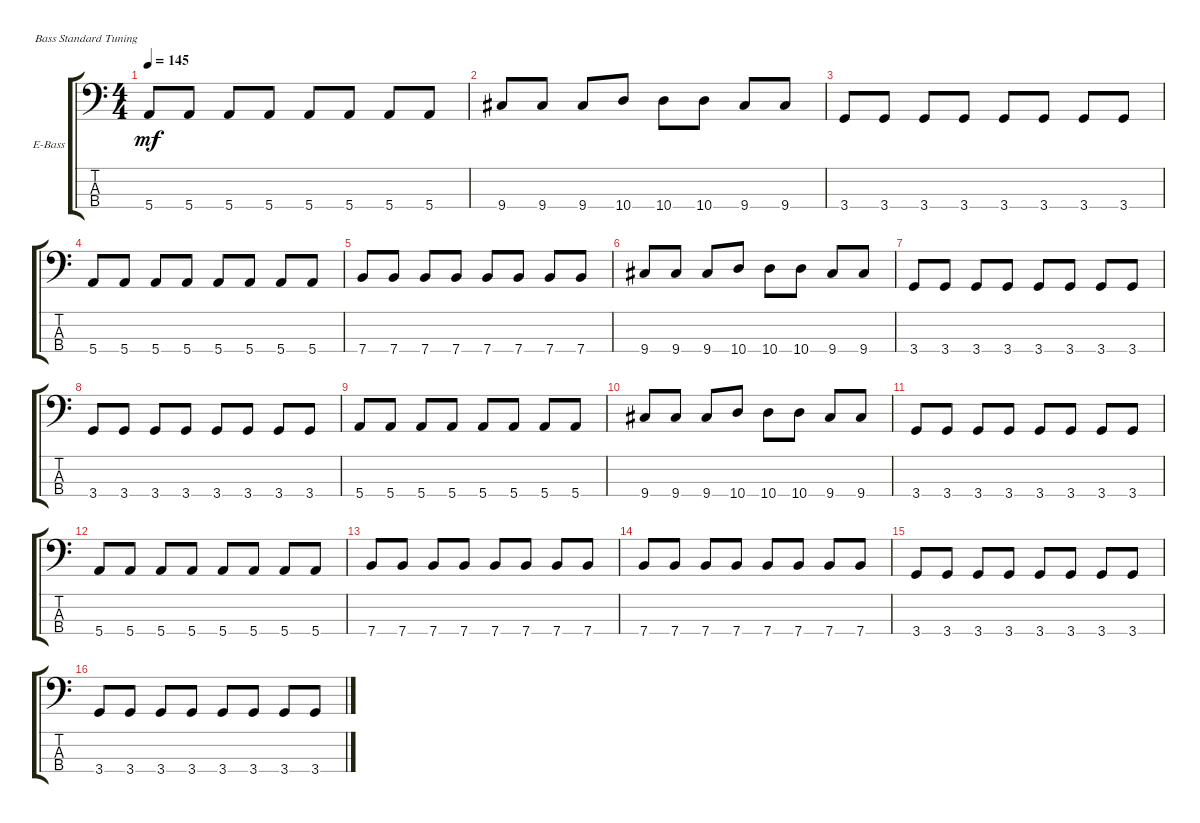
\defaultSystemsLayout 4
\bracketExtendMode groupsimilarinstruments
\firstSystemTrackNameOrientation horizontal
\otherSystemsTrackNameOrientation horizontal
\track ("Electric Bass" "E-Bass") {instrument electricbassfinger}
\staff {score tabs}
\tuning (G2 D2 A1 E1)
\ts (4 4)
\tempo 145
\clef f4
\ks c
5.4.8{dy mf} 5.4.8 5.4.8 5.4.8 5.4.8 5.4.8 5.4.8 5.4.8 |
9.4.8 9.4.8 9.4.8 10.4.8 10.4.8 10.4.8 9.4.8 9.4.8 |
3.4.8 3.4.8 3.4.8 3.4.8 3.4.8 3.4.8 3.4.8 3.4.8 |
5.4.8 5.4.8 5.4.8 5.4.8 5.4.8 5.4.8 5.4.8 5.4.8 |
7.4.8 7.4.8 7.4.8 7.4.8 7.4.8 7.4.8 7.4.8 7.4.8 |
9.4.8 9.4.8 9.4.8 10.4.8 10.4.8 10.4.8 9.4.8 9.4.8 |
3.4.8 3.4.8 3.4.8 3.4.8 3.4.8 3.4.8 3.4.8 3.4.8 |
3.4.8 3.4.8 3.4.8 3.4.8 3.4.8 3.4.8 3.4.8 3.4.8 |
5.4.8 5.4.8 5.4.8 5.4.8 5.4.8 5.4.8 5.4.8 5.4.8 |
9.4.8 9.4.8 9.4.8 10.4.8 10.4.8 10.4.8 9.4.8 9.4.8 |
3.4.8 3.4.8 3.4.8 3.4.8 3.4.8 3.4.8 3.4.8 3.4.8 |
5.4.8 5.4.8 5.4.8 5.4.8 5.4.8 5.4.8 5.4.8 5.4.8 |
7.4.8 7.4.8 7.4.8 7.4.8 7.4.8 7.4.8 7.4.8 7.4.8 |
7.4.8 7.4.8 7.4.8 7.4.8 7.4.8 7.4.8 7.4.8 7.4.8 |
3.4.8 3.4.8 3.4.8 3.4.8 3.4.8 3.4.8 3.4.8 3.4.8 |
3.4.8 3.4.8 3.4.8 3.4.8 3.4.8 3.4.8 3.4.8 3.4.8
